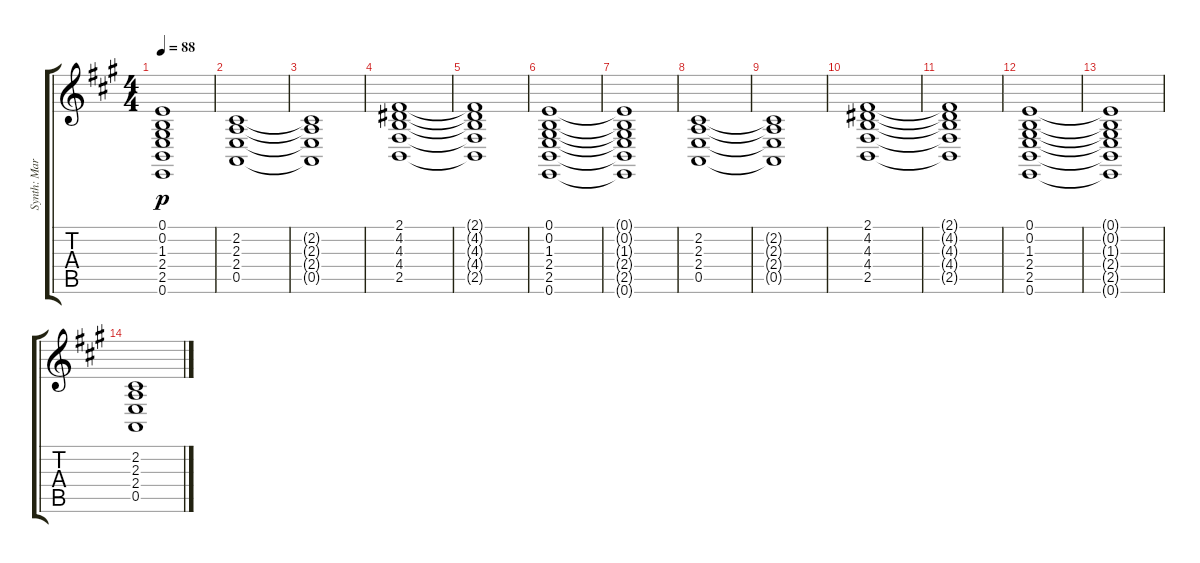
\track ("Synth: Marty" "Synth: Mar") {instrument stringensemble1}
\staff {score tabs}
\tuning (E4 B3 G3 D3 A2 E2) {hide}
\ts (4 4)
\tempo 88
\clef g2
\ks a
(0.1{t} 0.2{t} 1.3{t} 2.4{t} 2.5{t} 0.6{t}).1{dy p} |
(2.2 2.3 2.4 0.5).1 |
(2.2{t} 2.3{t} 2.4{t} 0.5{t}).1 |
(2.1 4.2 4.3 4.4 2.5).1 |
(2.1{t} 4.2{t} 4.3{t} 4.4{t} 2.5{t}).1 |
(0.1 0.2 1.3 2.4 2.5 0.6).1 |
(0.1{t} 0.2{t} 1.3{t} 2.4{t} 2.5{t} 0.6{t}).1 |
(2.2 2.3 2.4 0.5).1 |
(2.2{t} 2.3{t} 2.4{t} 0.5{t}).1 |
(2.1 4.2 4.3 4.4 2.5).1 |
(2.1{t} 4.2{t} 4.3{t} 4.4{t} 2.5{t}).1 |
(0.1 0.2 1.3 2.4 2.5 0.6).1 |
(0.1{t} 0.2{t} 1.3{t} 2.4{t} 2.5{t} 0.6{t}).1 |
(2.2 2.3 2.4 0.5).1
